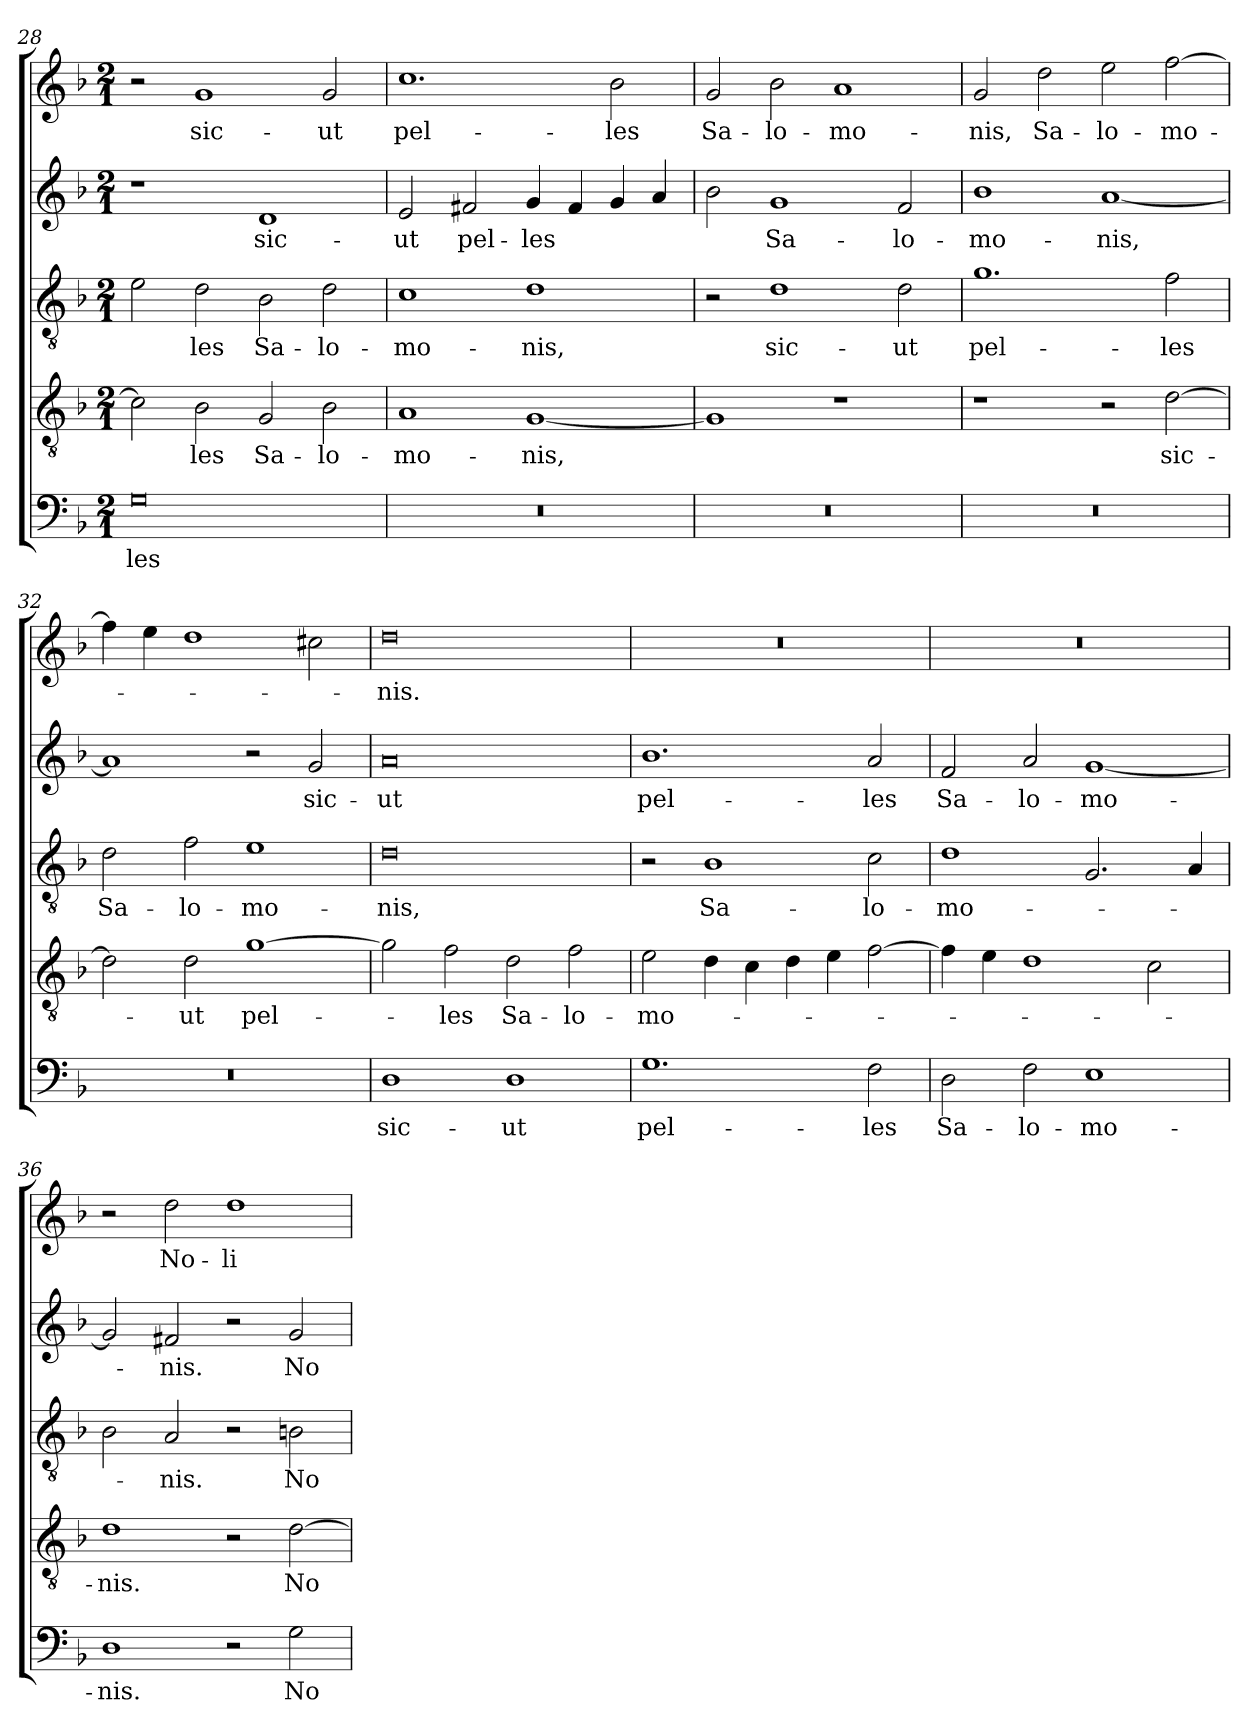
**kern	**text	**kern	**text	**kern	**text	**kern	**text	**kern	**text
*part5	*part5	*part4	*part4	*part3	*part3	*part2	*part2	*part1	*part1
*staff5	*staff5	*staff4	*staff4	*staff3	*staff3	*staff2	*staff2	*staff1	*staff1
*clefF4	*	*clefGv2	*	*clefGv2	*	*clefG2	*	*clefG2	*
*k[b-]	*	*k[b-]	*	*k[b-]	*	*k[b-]	*	*k[b-]	*
*F:	*	*F:	*	*F:	*	*F:	*	*F:	*
*M2/1	*	*M2/1	*	*M2/1	*	*M2/1	*	*M2/1	*
=28	=28	=28	=28	=28	=28	=28	=28	=28	=28
!	!LO:LY:b	!	!	!	!	!	!	!	!
0G	-les	2c\]	.	2e\	.	1r	.	2r	.
!	!	!	!LO:LY:b	!	!LO:LY:b	!	!	!	!LO:LY:b
.	.	2B-\	-les	2d\	-les	.	.	1g	sic-
!	!	!	!LO:LY:b	!	!LO:LY:b	!	!LO:LY:b	!	!
.	.	2G/	Sa-	2B-\	Sa-	1d	sic-	.	.
!	!	!	!LO:LY:b	!	!LO:LY:b	!	!	!	!LO:LY:b
.	.	2B-\	-lo-	2d\	-lo-	.	.	2g/	-ut
=29	=29	=29	=29	=29	=29	=29	=29	=29	=29
!	!	!	!LO:LY:b	!	!LO:LY:b	!	!LO:LY:b	!	!LO:LY:b
0r	.	1A	-mo-	1c	-mo-	2e/	-ut	1.cc	pel-
!	!	!	!	!	!	!	!LO:LY:b	!	!
.	.	.	.	.	.	2f#X/	pel-	.	.
!	!	!	!LO:LY:b	!	!LO:LY:b	!	!LO:LY:b	!	!
.	.	[1G	-nis,	1d	-nis,	4g/	-les	.	.
.	.	.	.	.	.	4f#/	.	.	.
!	!	!	!	!	!	!	!	!	!LO:LY:b
.	.	.	.	.	.	4g/	.	2b-\	-les
.	.	.	.	.	.	4a/	.	.	.
=30	=30	=30	=30	=30	=30	=30	=30	=30	=30
!	!	!	!	!	!	!	!	!	!LO:LY:b
0r	.	1G]	.	2r	.	2b-\	.	2g/	Sa-
!	!	!	!	!	!LO:LY:b	!	!LO:LY:b	!	!LO:LY:b
.	.	.	.	1d	sic-	1g	Sa-	2b-\	-lo-
!	!	!	!	!	!	!	!	!	!LO:LY:b
.	.	1r	.	.	.	.	.	1a	-mo-
!	!	!	!	!	!LO:LY:b	!	!LO:LY:b	!	!
.	.	.	.	2d\	-ut	2f/	-lo-	.	.
!!LO:LB:g=z
=31	=31	=31	=31	=31	=31	=31	=31	=31	=31
!	!	!	!	!	!LO:LY:b	!	!LO:LY:b	!	!LO:LY:b
0r	.	1r	.	1.g	pel-	1b-	-mo-	2g/	-nis,
!	!	!	!	!	!	!	!	!	!LO:LY:b
.	.	.	.	.	.	.	.	2dd\	Sa-
!	!	!	!	!	!	!	!LO:LY:b	!	!LO:LY:b
.	.	2r	.	.	.	[1a	-nis,	2ee\	-lo-
!	!	!	!LO:LY:b	!	!LO:LY:b	!	!	!	!LO:LY:b
.	.	[2d\	sic-	2f\	-les	.	.	[2ff\	-mo-
=32	=32	=32	=32	=32	=32	=32	=32	=32	=32
!	!	!	!	!	!LO:LY:b	!	!	!	!
0r	.	2d\]	.	2d\	Sa-	1a]	.	4ff\]	.
.	.	.	.	.	.	.	.	4ee\	.
!	!	!	!LO:LY:b	!	!LO:LY:b	!	!	!	!
.	.	2d\	-ut	2f\	-lo-	.	.	1dd	.
!	!	!	!LO:LY:b	!	!LO:LY:b	!	!	!	!
.	.	[1g	pel-	1e	-mo-	2r	.	.	.
!	!	!	!	!	!	!	!LO:LY:b	!	!
.	.	.	.	.	.	2g/	sic-	2cc#\	.
=33	=33	=33	=33	=33	=33	=33	=33	=33	=33
!	!LO:LY:b	!	!	!	!LO:LY:b	!	!LO:LY:b	!	!LO:LY:b
1D	sic-	2g\]	.	0d	-nis,	0a	-ut	0dd	-nis.
!	!	!	!LO:LY:b	!	!	!	!	!	!
.	.	2f\	-les	.	.	.	.	.	.
!	!LO:LY:b	!	!LO:LY:b	!	!	!	!	!	!
1D	-ut	2d\	Sa-	.	.	.	.	.	.
!	!	!	!LO:LY:b	!	!	!	!	!	!
.	.	2f\	-lo-	.	.	.	.	.	.
=34	=34	=34	=34	=34	=34	=34	=34	=34	=34
!	!LO:LY:b	!	!LO:LY:b	!	!	!	!LO:LY:b	!	!
1.G	pel-	2e\	-mo-	2r	.	1.b-	pel-	0r	.
!	!	!	!	!	!LO:LY:b	!	!	!	!
.	.	4d\	.	1B-	Sa-	.	.	.	.
.	.	4c\	.	.	.	.	.	.	.
.	.	4d\	.	.	.	.	.	.	.
.	.	4e\	.	.	.	.	.	.	.
!	!LO:LY:b	!	!	!	!LO:LY:b	!	!LO:LY:b	!	!
2F\	-les	[2f\	.	2c\	-lo-	2a/	-les	.	.
=35	=35	=35	=35	=35	=35	=35	=35	=35	=35
!	!LO:LY:b	!	!	!	!LO:LY:b	!	!LO:LY:b	!	!
2D\	Sa-	4f\]	.	1d	-mo-	2f/	Sa-	0r	.
.	.	4e\	.	.	.	.	.	.	.
!	!LO:LY:b	!	!	!	!	!	!LO:LY:b	!	!
2F\	-lo-	1d	.	.	.	2a/	-lo-	.	.
!	!LO:LY:b	!	!	!	!	!	!LO:LY:b	!	!
1E	-mo-	.	.	2.G/	.	[1g	-mo-	.	.
.	.	2c\	.	.	.	.	.	.	.
.	.	.	.	4A/	.	.	.	.	.
=36	=36	=36	=36	=36	=36	=36	=36	=36	=36
!	!LO:LY:b	!	!LO:LY:b	!	!	!	!	!	!
1D	-nis.	1d	-nis.	2B-\	.	2g/]	.	2r	.
!	!	!	!	!	!LO:LY:b	!	!LO:LY:b	!	!LO:LY:b
.	.	.	.	2A/	-nis.	2f#X/	-nis.	2dd\	No-
!	!	!	!	!	!	!	!	!	!LO:LY:b
2r	.	2r	.	2r	.	2r	.	1dd	-li-
!	!LO:LY:b	!	!LO:LY:b	!	!LO:LY:b	!	!LO:LY:b	!	!
2G\	No-	[2d\	No-	2Bn\	No-	2g/	No-	.	.
=	=	=	=	=	=	=	=	=	=
*-	*-	*-	*-	*-	*-	*-	*-	*-	*-
